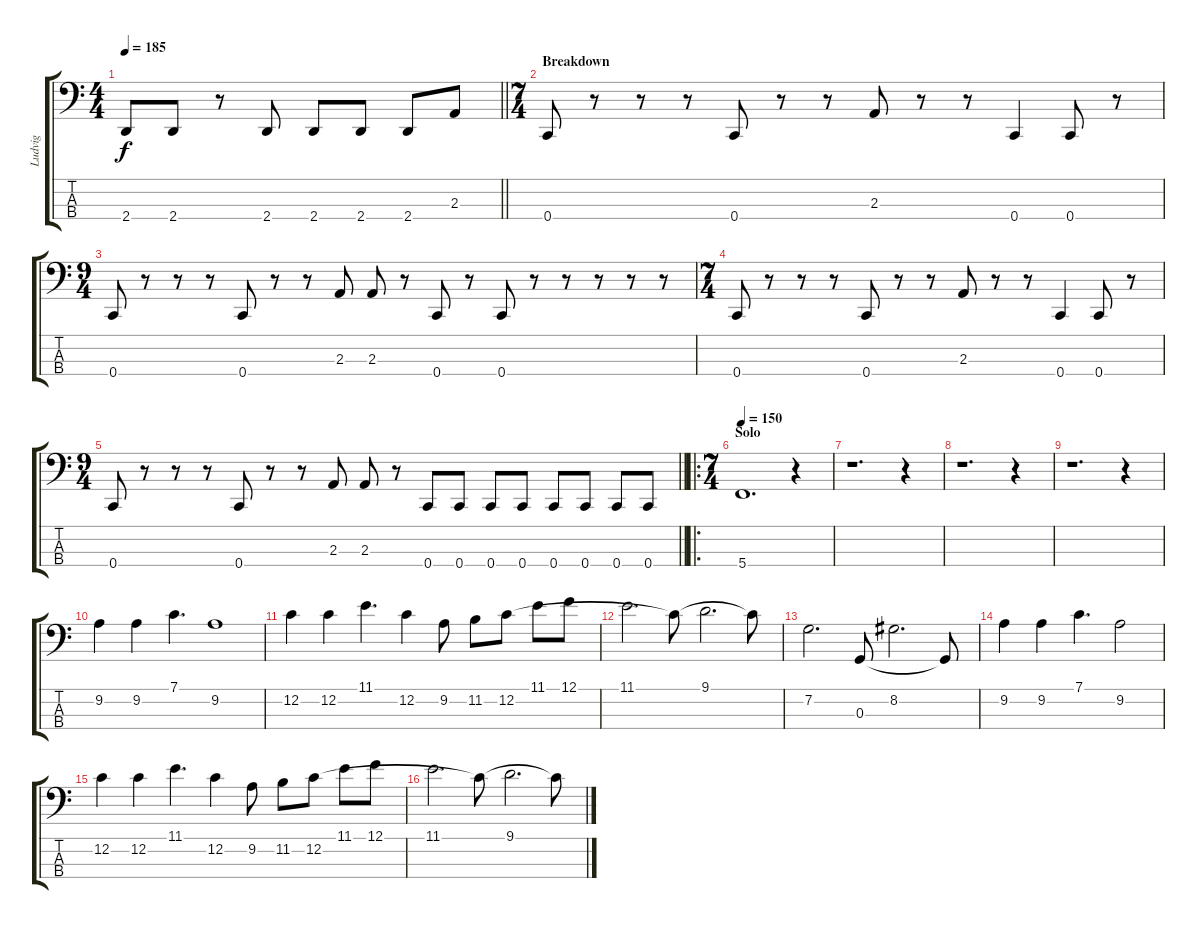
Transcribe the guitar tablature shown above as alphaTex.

\track ("Ludvig" "Ludvig") {instrument electricbassfinger}
\staff {score tabs}
\tuning (F2 C2 G1 C1) {hide}
\ts (4 4)
\tempo 185
\clef f4
\barLineRight lightlight
\ks c
2.4.8{dy f} 2.4.8 r.8 2.4.8 2.4.8 2.4.8 2.4.8 2.3.8 |
\ts (7 4)
\section ("" "Breakdown")
0.4.8 r.8 r.8 r.8 0.4.8 r.8 r.8 2.3.8 r.8 r.8 0.4.4 0.4.8 r.8 |
\ts (9 4)
0.4.8 r.8 r.8 r.8 0.4.8 r.8 r.8 2.3.8 2.3.8 r.8 0.4.8 r.8 0.4.8 r.8 r.8 r.8 r.8 r.8 |
\ts (7 4)
0.4.8 r.8 r.8 r.8 0.4.8 r.8 r.8 2.3.8 r.8 r.8 0.4.4 0.4.8 r.8 |
\ts (9 4)
\barLineRight lightlight
0.4.8 r.8 r.8 r.8 0.4.8 r.8 r.8 2.3.8 2.3.8 r.8 0.4.8 0.4.8 0.4.8 0.4.8 0.4.8 0.4.8 0.4.8 0.4.8 |
\ro
\ts (7 4)
\section ("" "Solo")
\tempo 150
5.4.1{d} r.4 |
r.1{d} r.4 |
r.1{d} r.4 |
r.1{d} r.4 |
9.2.4 9.2.4 7.1.4{d} 9.2.1 |
12.2.4 12.2.4 11.1.4{d} 12.2.4 9.2.8 11.2.8 12.2.8 11.1.8 12.1.8 |
11.1.2{d} 12.2{t}.8 9.1.2{d} 12.2{t}.8 |
7.2.2{d} 0.3.8 8.2.2{d} 0.3{t}.8 |
9.2.4 9.2.4 7.1.4{d} 9.2.2 |
12.2.4 12.2.4 11.1.4{d} 12.2.4 9.2.8 11.2.8 12.2.8 11.1.8 12.1.8 |
11.1.2{d} 12.2{t}.8 9.1.2{d} 12.2{t}.8
